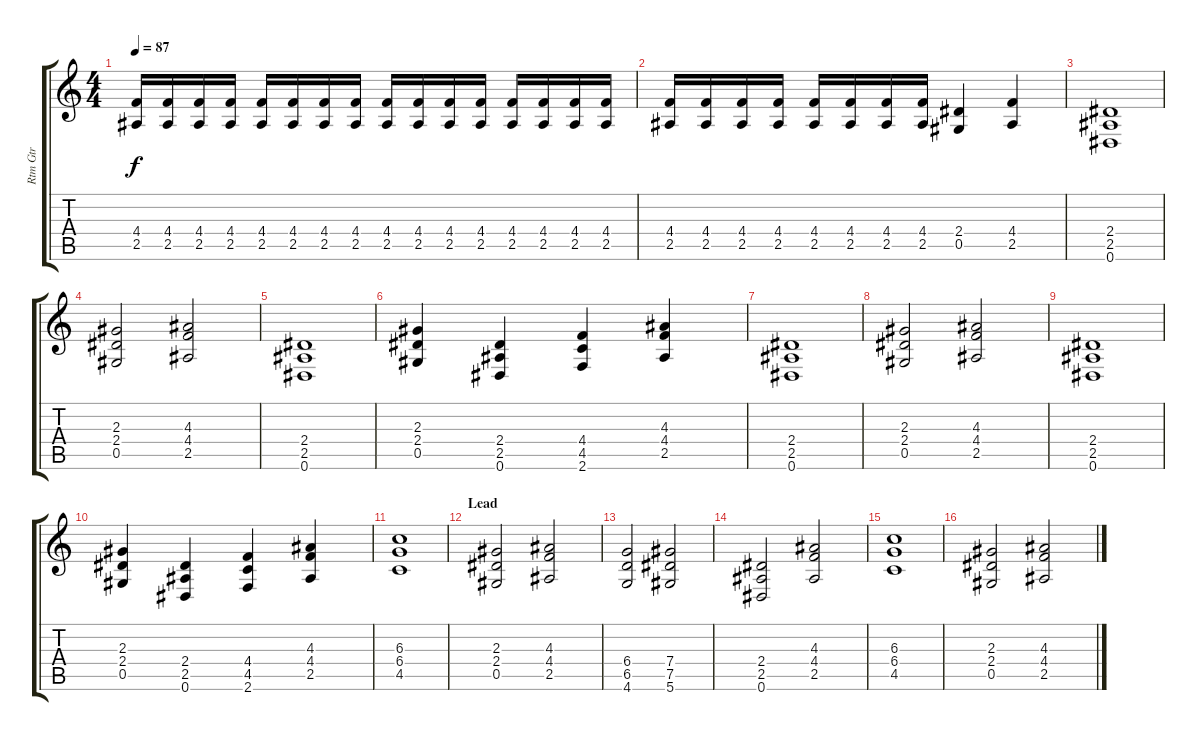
\track ("Rtm Gtr" "Rtm Gtr") {instrument distortionguitar}
\staff {score tabs}
\tuning (Eb4 Bb3 Gb3 Db3 Ab2 Eb2) {hide}
\ts (4 4)
\tempo 87
\clef g2
\ks c
(4.4 2.5).16{dy f} (4.4 2.5).16 (4.4 2.5).16{volume 10} (4.4 2.5).16 (4.4 2.5).16 (4.4 2.5).16 (4.4 2.5).16 (4.4 2.5).16 (4.4 2.5).16 (4.4 2.5).16 (4.4 2.5).16 (4.4 2.5).16 (4.4 2.5).16 (4.4 2.5).16 (4.4 2.5).16 (4.4 2.5).16 |
(4.4 2.5).16 (4.4 2.5).16 (4.4 2.5).16 (4.4 2.5).16 (4.4 2.5).16 (4.4 2.5).16 (4.4 2.5).16 (4.4 2.5).16 (2.4 0.5).4{volume 16} (4.4 2.5).4 |
(2.4 2.5 0.6).1 |
(2.3 2.4 0.5).2 (4.3 4.4 2.5).2 |
(2.4 2.5 0.6).1 |
(2.3 2.4 0.5).4 (2.4 2.5 0.6).4 (4.4 4.5 2.6).4 (4.3 4.4 2.5).4 |
(2.4 2.5 0.6).1 |
(2.3 2.4 0.5).2 (4.3 4.4 2.5).2 |
(2.4 2.5 0.6).1 |
(2.3 2.4 0.5).4 (2.4 2.5 0.6).4 (4.4 4.5 2.6).4 (4.3 4.4 2.5).4 |
(6.3 6.4 4.5).1 |
\section ("" "Lead")
(2.3 2.4 0.5).2 (4.3 4.4 2.5).2 |
(6.4 6.5 4.6).2 (7.4 7.5 5.6).2 |
(2.4 2.5 0.6).2 (4.3 4.4 2.5).2 |
(6.3 6.4 4.5).1 |
(2.3 2.4 0.5).2 (4.3 4.4 2.5).2
